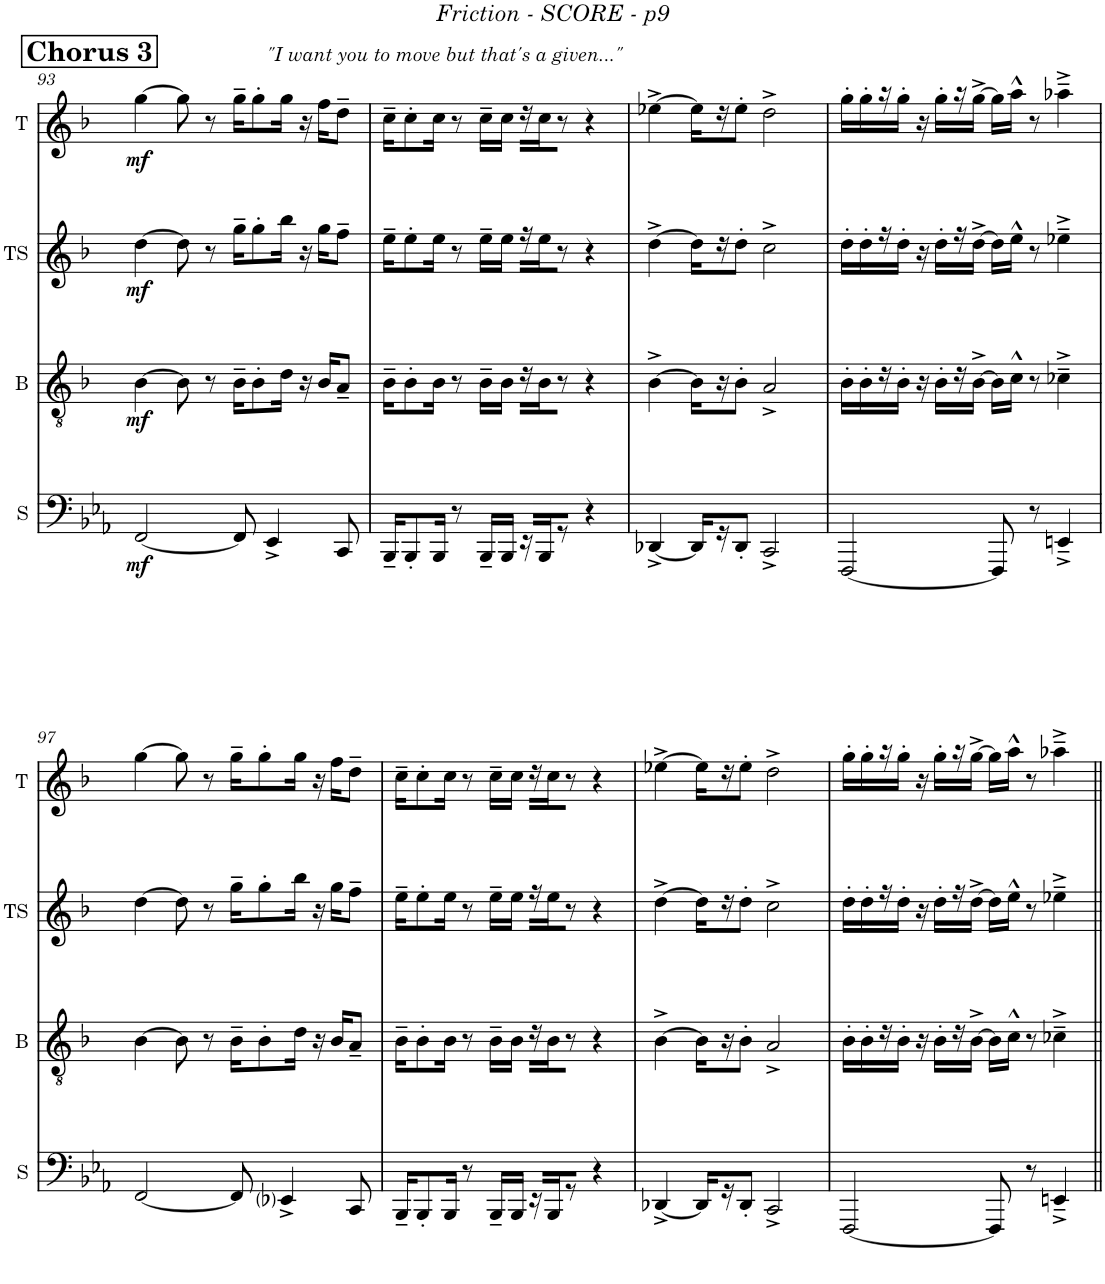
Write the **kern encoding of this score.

**kern	**dynam	**kern	**dynam	**kern	**dynam	**kern	**dynam
*part4	*part4	*part3	*part3	*part2	*part2	*part1	*part1
*staff4	*staff4	*staff3	*staff3	*staff2	*staff2	*staff1	*staff1
*I"Sousa	*	*I"Trombone	*	*I"Tenor Sax	*	*I"Trumpet	*
*I'S	*	*	*	*I'TS	*	*I'T	*
!!LO:PB:g=z
*clefF4	*	*clefGv2	*	*clefG2	*	*clefG2	*
*	*	*Trd1c2	*	*Trd8c14	*	*Trd1c2	*
*k[b-e-a-]	*	*k[b-]	*	*k[b-]	*	*k[b-]	*
*M4/4	*	*M4/4	*	*M4/4	*	*M4/4	*
!!LO:REH:place=s1:a:B:fs=14:t=Chorus 3
=93	=93	=93	=93	=93	=93	=93	=93
!	!	!	!	!	!	!LO:TX:a:i:t="I want you to move but that's a given..."	!
!	!LO:DY:b	!	!LO:DY:b	!	!LO:DY:b	!	!LO:DY:b
[2FF/	mf	[4B-\	mf	[4dd\	mf	[4gg\	mf
.	.	8B-\]	.	8dd\]	.	8gg\]	.
.	.	8r	.	8r	.	8r	.
8FF/]	.	16B-~\KL	.	16gg~\KL	.	16gg~\KL	.
.	.	8B-'\	.	8gg'\	.	8gg'\	.
4EE-^/	.	.	.	.	.	.	.
.	.	16d\Jk	.	16bb-\Jk	.	16gg\Jk	.
.	.	16r	.	16r	.	16r	.
.	.	16B-/KL	.	16gg\KL	.	16ff\KL	.
8CC/	.	8A~/J	.	8ff~\J	.	8dd~\J	.
=94	=94	=94	=94	=94	=94	=94	=94
16BBB-~/KL	.	16B-~\KL	.	16ee~\KL	.	16cc~\KL	.
8BBB-'/	.	8B-'\	.	8ee'\	.	8cc'\	.
16BBB-/Jk	.	16B-\Jk	.	16ee\Jk	.	16cc\Jk	.
8r	.	8r	.	8r	.	8r	.
16BBB-~/LL	.	16B-~\LL	.	16ee~\LL	.	16cc~\LL	.
16BBB-/JJ	.	16B-\JJ	.	16ee\JJ	.	16cc\JJ	.
16r	.	16r	.	16r	.	16r	.
16BBB-/J	.	16B-\J	.	16ee\J	.	16cc\J	.
8r	.	8r	.	8r	.	8r	.
4r	.	4r	.	4r	.	4r	.
=95	=95	=95	=95	=95	=95	=95	=95
[4DD-X^/	.	[4B-^\	.	[4dd^\	.	[4ee-X^\	.
16DD-/LL]	.	16B-\LL]	.	16dd\LL]	.	16ee-\LL]	.
16r	.	16r	.	16r	.	16r	.
8DD-'/J	.	8B-'\J	.	8dd'\J	.	8ee-'\J	.
2CC^/	.	2A^/	.	2cc^\	.	2dd^\	.
=96	=96	=96	=96	=96	=96	=96	=96
[2FFF/	.	16B-'\LL	.	16dd'\LL	.	16gg'\LL	.
.	.	16B-'\	.	16dd'\	.	16gg'\	.
.	.	16r	.	16r	.	16r	.
.	.	16B-'\JJ	.	16dd'\JJ	.	16gg'\JJ	.
.	.	16r	.	16r	.	16r	.
.	.	16B-'\LL	.	16dd'\LL	.	16gg'\LL	.
.	.	16r	.	16r	.	16r	.
.	.	[16B-^\JJ	.	[16dd^\JJ	.	[16gg^\JJ	.
8FFF/]	.	16B-\LL]	.	16dd\LL]	.	16gg\LL]	.
.	.	16c^^\JJ	.	16ee^^\JJ	.	16aa^^\JJ	.
8r	.	8r	.	8r	.	8r	.
4EEn~^/	.	4c-X~^\	.	4ee-X~^\	.	4aa-X~^\	.
!!LO:LB:g=z
=97	=97	=97	=97	=97	=97	=97	=97
[2FF/	.	[4B-\	.	[4dd\	.	[4gg\	.
.	.	8B-\]	.	8dd\]	.	8gg\]	.
.	.	8r	.	8r	.	8r	.
8FF/]	.	16B-~\KL	.	16gg~\KL	.	16gg~\KL	.
.	.	8B-'\	.	8gg'\	.	8gg'\	.
4EE-i^/	.	.	.	.	.	.	.
.	.	16d\Jk	.	16bb-\Jk	.	16gg\Jk	.
.	.	16r	.	16r	.	16r	.
.	.	16B-/KL	.	16gg\KL	.	16ff\KL	.
8CC/	.	8A~/J	.	8ff~\J	.	8dd~\J	.
=98	=98	=98	=98	=98	=98	=98	=98
16BBB-~/KL	.	16B-~\KL	.	16ee~\KL	.	16cc~\KL	.
8BBB-'/	.	8B-'\	.	8ee'\	.	8cc'\	.
16BBB-/Jk	.	16B-\Jk	.	16ee\Jk	.	16cc\Jk	.
8r	.	8r	.	8r	.	8r	.
16BBB-~/LL	.	16B-~\LL	.	16ee~\LL	.	16cc~\LL	.
16BBB-/JJ	.	16B-\JJ	.	16ee\JJ	.	16cc\JJ	.
16r	.	16r	.	16r	.	16r	.
16BBB-/J	.	16B-\J	.	16ee\J	.	16cc\J	.
8r	.	8r	.	8r	.	8r	.
4r	.	4r	.	4r	.	4r	.
=99	=99	=99	=99	=99	=99	=99	=99
[4DD-X^/	.	[4B-^\	.	[4dd^\	.	[4ee-X^\	.
16DD-/LL]	.	16B-\LL]	.	16dd\LL]	.	16ee-\LL]	.
16r	.	16r	.	16r	.	16r	.
8DD-'/J	.	8B-'\J	.	8dd'\J	.	8ee-'\J	.
2CC^/	.	2A^/	.	2cc^\	.	2dd^\	.
=100	=100	=100	=100	=100	=100	=100	=100
[2FFF/	.	16B-'\LL	.	16dd'\LL	.	16gg'\LL	.
.	.	16B-'\	.	16dd'\	.	16gg'\	.
.	.	16r	.	16r	.	16r	.
.	.	16B-'\JJ	.	16dd'\JJ	.	16gg'\JJ	.
.	.	16r	.	16r	.	16r	.
.	.	16B-'\LL	.	16dd'\LL	.	16gg'\LL	.
.	.	16r	.	16r	.	16r	.
.	.	[16B-^\JJ	.	[16dd^\JJ	.	[16gg^\JJ	.
8FFF/]	.	16B-\LL]	.	16dd\LL]	.	16gg\LL]	.
.	.	16c^^\JJ	.	16ee^^\JJ	.	16aa^^\JJ	.
8r	.	8r	.	8r	.	8r	.
4EEn~^/	.	4c-X~^\	.	4ee-X~^\	.	4aa-X~^\	.
=||	=||	=||	=||	=||	=||	=||	=||
*-	*-	*-	*-	*-	*-	*-	*-
